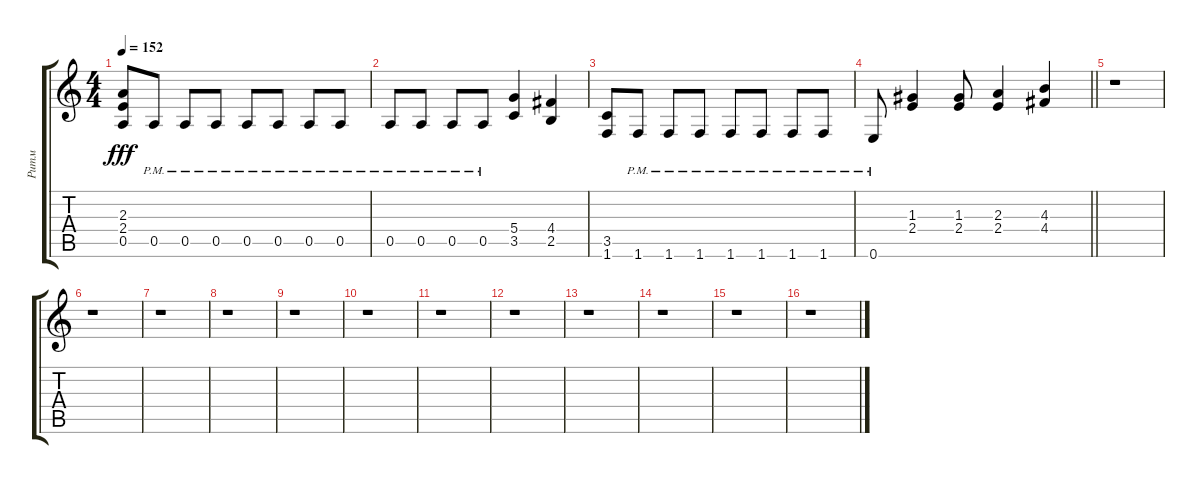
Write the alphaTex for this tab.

\track ("Ритм" "Ритм") {instrument distortionguitar}
\staff {score tabs}
\tuning (E4 B3 G3 D3 A2 E2) {hide}
\ts (4 4)
\tempo 152
\clef g2
\ks c
(2.3 2.4 0.5).8{dy fff} 0.5{pm}.8 0.5{pm}.8 0.5{pm}.8 0.5{pm}.8 0.5{pm}.8 0.5{pm}.8 0.5{pm}.8 |
0.5{pm}.8 0.5{pm}.8 0.5{pm}.8 0.5{pm}.8 (5.4 3.5).4 (4.4 2.5).4 |
(3.5 1.6).8 1.6{pm}.8 1.6{pm}.8 1.6{pm}.8 1.6{pm}.8 1.6{pm}.8 1.6{pm}.8 1.6{pm}.8 |
\barLineRight lightlight
0.6{pm}.8 (1.3 2.4).4 (1.3 2.4).8 (2.3 2.4).4 (4.3 4.4).4 |
r.1 |
r.1 |
r.1 |
r.1 |
r.1 |
r.1 |
r.1 |
r.1 |
r.1 |
r.1 |
r.1 |
r.1
